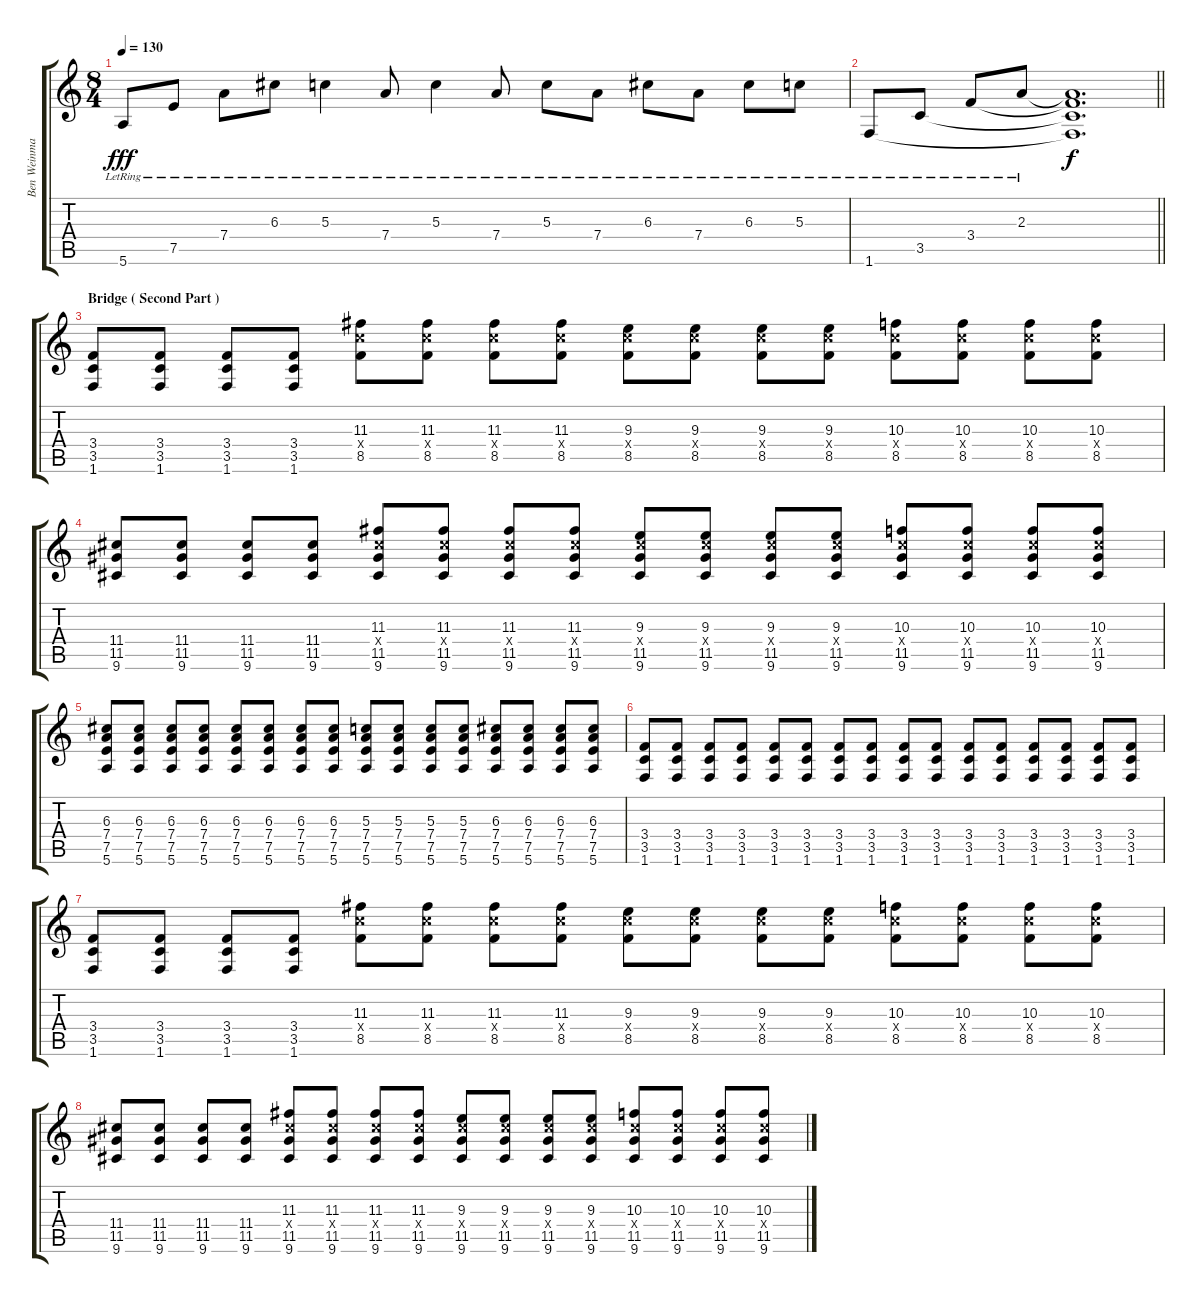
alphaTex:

\track ("Ben Weinman" "Ben Weinma") {instrument overdrivenguitar}
\staff {score tabs}
\tuning (E4 B3 G3 D3 A2 E2) {hide}
\ts (8 4)
\tempo 130
\clef g2
\ks c
5.6{lr}.8{dy fff} 7.5{lr}.8 7.4{lr}.8 6.3{lr}.8 5.3{lr}.4 7.4{lr}.8 5.3{lr}.4 7.4{lr}.8 5.3{lr}.8 7.4{lr}.8 6.3{lr}.8 7.4{lr}.8 6.3{lr}.8 5.3{lr}.8 |
\barLineRight lightlight
1.6{lr}.8 3.5{lr}.8 3.4{lr}.8 2.3{lr}.8 (2.3{t} 3.4{t} 3.5{t} 1.6{t}).1{d dy f} |
\section ("" "Bridge ( Second Part )")
(3.4 3.5 1.6).8{instrument overdrivenguitar} (3.4 3.5 1.6).8 (3.4 3.5 1.6).8 (3.4 3.5 1.6).8 (11.3 10.4{x} 8.5).8 (11.3 10.4{x} 8.5).8 (11.3 10.4{x} 8.5).8 (11.3 10.4{x} 8.5).8 (9.3 10.4{x} 8.5).8 (9.3 10.4{x} 8.5).8 (9.3 10.4{x} 8.5).8 (9.3 10.4{x} 8.5).8 (10.3 10.4{x} 8.5).8 (10.3 10.4{x} 8.5).8 (10.3 10.4{x} 8.5).8 (10.3 10.4{x} 8.5).8 |
(11.4 11.5 9.6).8 (11.4 11.5 9.6).8 (11.4 11.5 9.6).8 (11.4 11.5 9.6).8 (11.3 11.4{x} 11.5 9.6).8 (11.3 11.4{x} 11.5 9.6).8 (11.3 11.4{x} 11.5 9.6).8 (11.3 11.4{x} 11.5 9.6).8 (9.3 11.4{x} 11.5 9.6).8 (9.3 11.4{x} 11.5 9.6).8 (9.3 11.4{x} 11.5 9.6).8 (9.3 11.4{x} 11.5 9.6).8 (10.3 11.4{x} 11.5 9.6).8 (10.3 11.4{x} 11.5 9.6).8 (10.3 11.4{x} 11.5 9.6).8 (10.3 11.4{x} 11.5 9.6).8 |
(6.3 7.4 7.5 5.6).8 (6.3 7.4 7.5 5.6).8 (6.3 7.4 7.5 5.6).8 (6.3 7.4 7.5 5.6).8 (6.3 7.4 7.5 5.6).8 (6.3 7.4 7.5 5.6).8 (6.3 7.4 7.5 5.6).8 (6.3 7.4 7.5 5.6).8 (5.3 7.4 7.5 5.6).8 (5.3 7.4 7.5 5.6).8 (5.3 7.4 7.5 5.6).8 (5.3 7.4 7.5 5.6).8 (6.3 7.4 7.5 5.6).8 (6.3 7.4 7.5 5.6).8 (6.3 7.4 7.5 5.6).8 (6.3 7.4 7.5 5.6).8 |
(3.4 3.5 1.6).8 (3.4 3.5 1.6).8 (3.4 3.5 1.6).8 (3.4 3.5 1.6).8 (3.4 3.5 1.6).8 (3.4 3.5 1.6).8 (3.4 3.5 1.6).8 (3.4 3.5 1.6).8 (3.4 3.5 1.6).8 (3.4 3.5 1.6).8 (3.4 3.5 1.6).8 (3.4 3.5 1.6).8 (3.4 3.5 1.6).8 (3.4 3.5 1.6).8 (3.4 3.5 1.6).8 (3.4 3.5 1.6).8 |
(3.4 3.5 1.6).8 (3.4 3.5 1.6).8 (3.4 3.5 1.6).8 (3.4 3.5 1.6).8 (11.3 10.4{x} 8.5).8 (11.3 10.4{x} 8.5).8 (11.3 10.4{x} 8.5).8 (11.3 10.4{x} 8.5).8 (9.3 10.4{x} 8.5).8 (9.3 10.4{x} 8.5).8 (9.3 10.4{x} 8.5).8 (9.3 10.4{x} 8.5).8 (10.3 10.4{x} 8.5).8 (10.3 10.4{x} 8.5).8 (10.3 10.4{x} 8.5).8 (10.3 10.4{x} 8.5).8 |
(11.4 11.5 9.6).8 (11.4 11.5 9.6).8 (11.4 11.5 9.6).8 (11.4 11.5 9.6).8 (11.3 11.4{x} 11.5 9.6).8 (11.3 11.4{x} 11.5 9.6).8 (11.3 11.4{x} 11.5 9.6).8 (11.3 11.4{x} 11.5 9.6).8 (9.3 11.4{x} 11.5 9.6).8 (9.3 11.4{x} 11.5 9.6).8 (9.3 11.4{x} 11.5 9.6).8 (9.3 11.4{x} 11.5 9.6).8 (10.3 11.4{x} 11.5 9.6).8 (10.3 11.4{x} 11.5 9.6).8 (10.3 11.4{x} 11.5 9.6).8 (10.3 11.4{x} 11.5 9.6).8
